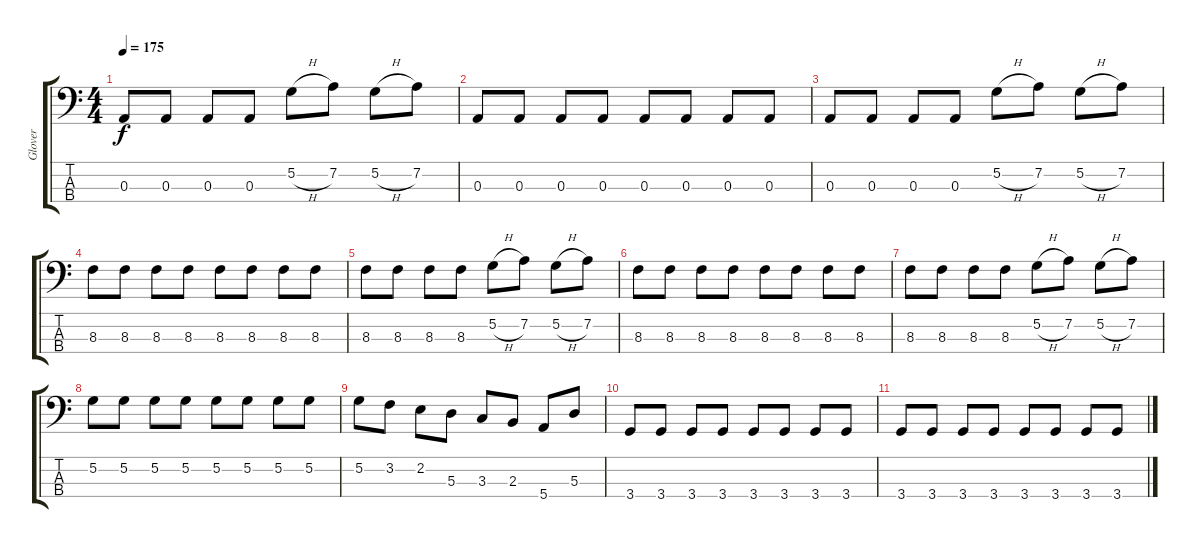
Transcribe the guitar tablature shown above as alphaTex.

\track ("Glover" "Glover") {instrument electricbasspick}
\staff {score tabs}
\tuning (G2 D2 A1 E1) {hide}
\ts (4 4)
\tempo 175
\clef f4
\ks c
0.3.8{dy f} 0.3.8 0.3.8 0.3.8 5.2{h}.8 7.2.8 5.2{h}.8 7.2.8 |
0.3.8 0.3.8 0.3.8 0.3.8 0.3.8 0.3.8 0.3.8 0.3.8 |
0.3.8 0.3.8 0.3.8 0.3.8 5.2{h}.8 7.2.8 5.2{h}.8 7.2.8 |
8.3.8 8.3.8 8.3.8 8.3.8 8.3.8 8.3.8 8.3.8 8.3.8 |
8.3.8 8.3.8 8.3.8 8.3.8 5.2{h}.8 7.2.8 5.2{h}.8 7.2.8 |
8.3.8 8.3.8 8.3.8 8.3.8 8.3.8 8.3.8 8.3.8 8.3.8 |
8.3.8 8.3.8 8.3.8 8.3.8 5.2{h}.8 7.2.8 5.2{h}.8 7.2.8 |
5.2.8 5.2.8 5.2.8 5.2.8 5.2.8 5.2.8 5.2.8 5.2.8 |
5.2.8 3.2.8 2.2.8 5.3.8 3.3.8 2.3.8 5.4.8 5.3.8 |
3.4.8 3.4.8 3.4.8 3.4.8 3.4.8 3.4.8 3.4.8 3.4.8 |
3.4.8 3.4.8 3.4.8 3.4.8 3.4.8 3.4.8 3.4.8 3.4.8
